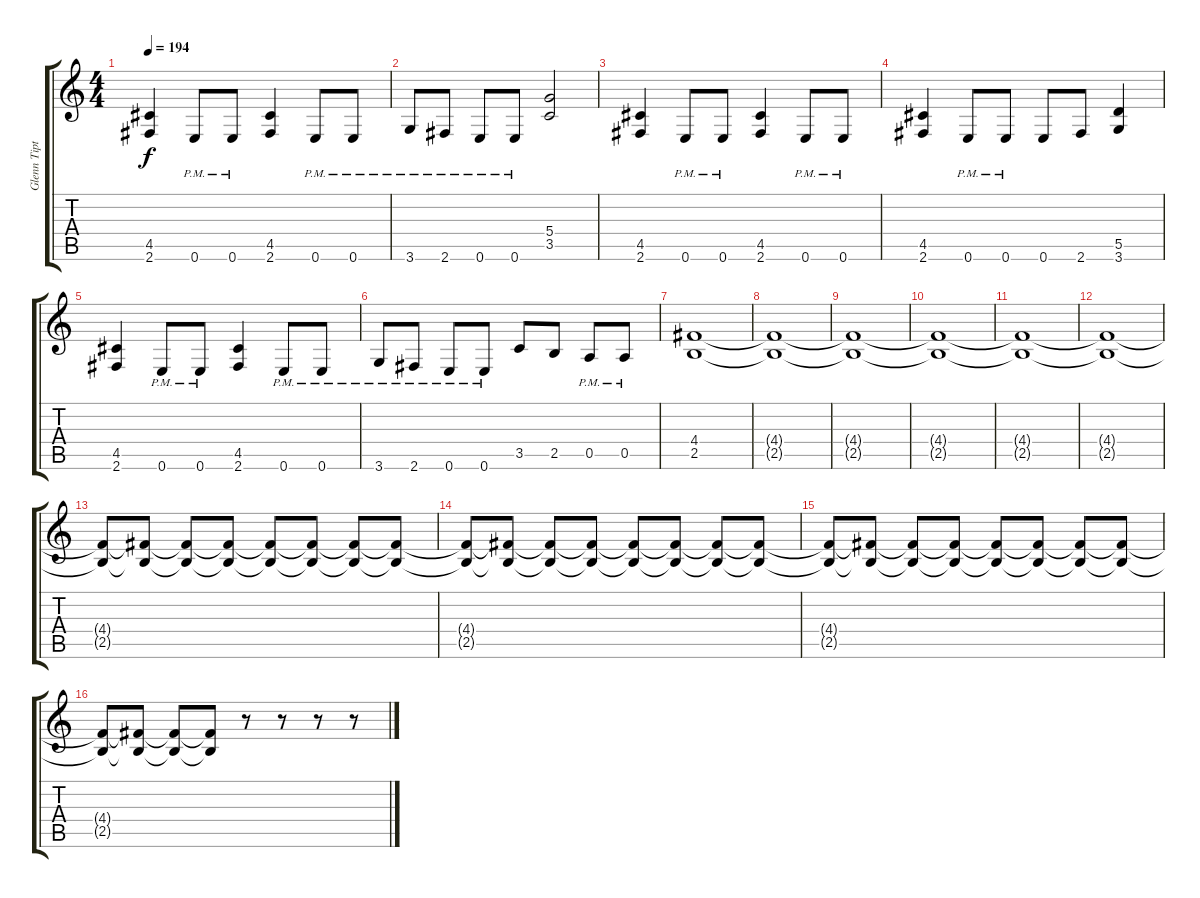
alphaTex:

\track ("Glenn Tipton" "Glenn Tipt") {instrument distortionguitar}
\staff {score tabs}
\tuning (E4 B3 G3 D3 A2 E2) {hide}
\ts (4 4)
\tempo 194
\clef g2
\ks c
(4.5 2.6).4{dy f} 0.6{pm}.8 0.6{pm}.8 (4.5 2.6).4 0.6{pm}.8 0.6{pm}.8 |
3.6{pm}.8 2.6{pm}.8 0.6{pm}.8 0.6{pm}.8 (5.4 3.5).2 |
(4.5 2.6).4 0.6{pm}.8 0.6{pm}.8 (4.5 2.6).4 0.6{pm}.8 0.6{pm}.8 |
(4.5 2.6).4 0.6{pm}.8 0.6{pm}.8 0.6.8 2.6.8 (5.5 3.6).4 |
(4.5 2.6).4 0.6{pm}.8 0.6{pm}.8 (4.5 2.6).4 0.6{pm}.8 0.6{pm}.8 |
3.6{pm}.8 2.6{pm}.8 0.6{pm}.8 0.6{pm}.8 3.5.8 2.5.8 0.5{pm}.8 0.5{pm}.8 |
(4.4 2.5).1 |
(4.4{t} 2.5{t}).1 |
(4.4{t} 2.5{t}).1 |
(4.4{t} 2.5{t}).1 |
(4.4{t} 2.5{t}).1 |
(4.4{t} 2.5{t}).1 |
(4.4{t} 2.5{t}).8{volume 14} (4.4{t} 2.5{t}).8{volume 14} (4.4{t} 2.5{t}).8{volume 13} (4.4{t} 2.5{t}).8{volume 13} (4.4{t} 2.5{t}).8{volume 12} (4.4{t} 2.5{t}).8{volume 12} (4.4{t} 2.5{t}).8{volume 11} (4.4{t} 2.5{t}).8{volume 11} |
(4.4{t} 2.5{t}).8{volume 10} (4.4{t} 2.5{t}).8{volume 10} (4.4{t} 2.5{t}).8{volume 9 instrument overdrivenguitar} (4.4{t} 2.5{t}).8{volume 9 instrument overdrivenguitar} (4.4{t} 2.5{t}).8{volume 8 instrument overdrivenguitar} (4.4{t} 2.5{t}).8{volume 8 instrument overdrivenguitar} (4.4{t} 2.5{t}).8{volume 7 instrument overdrivenguitar} (4.4{t} 2.5{t}).8{volume 7 instrument overdrivenguitar} |
(4.4{t} 2.5{t}).8{volume 6 instrument overdrivenguitar} (4.4{t} 2.5{t}).8{volume 6 instrument overdrivenguitar} (4.4{t} 2.5{t}).8{volume 5 instrument overdrivenguitar} (4.4{t} 2.5{t}).8{volume 5 instrument overdrivenguitar} (4.4{t} 2.5{t}).8{volume 4 instrument overdrivenguitar} (4.4{t} 2.5{t}).8{volume 4 instrument overdrivenguitar} (4.4{t} 2.5{t}).8{volume 3 instrument overdrivenguitar} (4.4{t} 2.5{t}).8{volume 3 instrument overdrivenguitar} |
(4.4{t} 2.5{t}).8{volume 2 instrument electricguitarclean} (4.4{t} 2.5{t}).8{volume 2 instrument electricguitarclean} (4.4{t} 2.5{t}).8{volume 1 instrument electricguitarclean} (4.4{t} 2.5{t}).8{volume 1 instrument electricguitarclean} r.8 r.8 r.8 r.8
